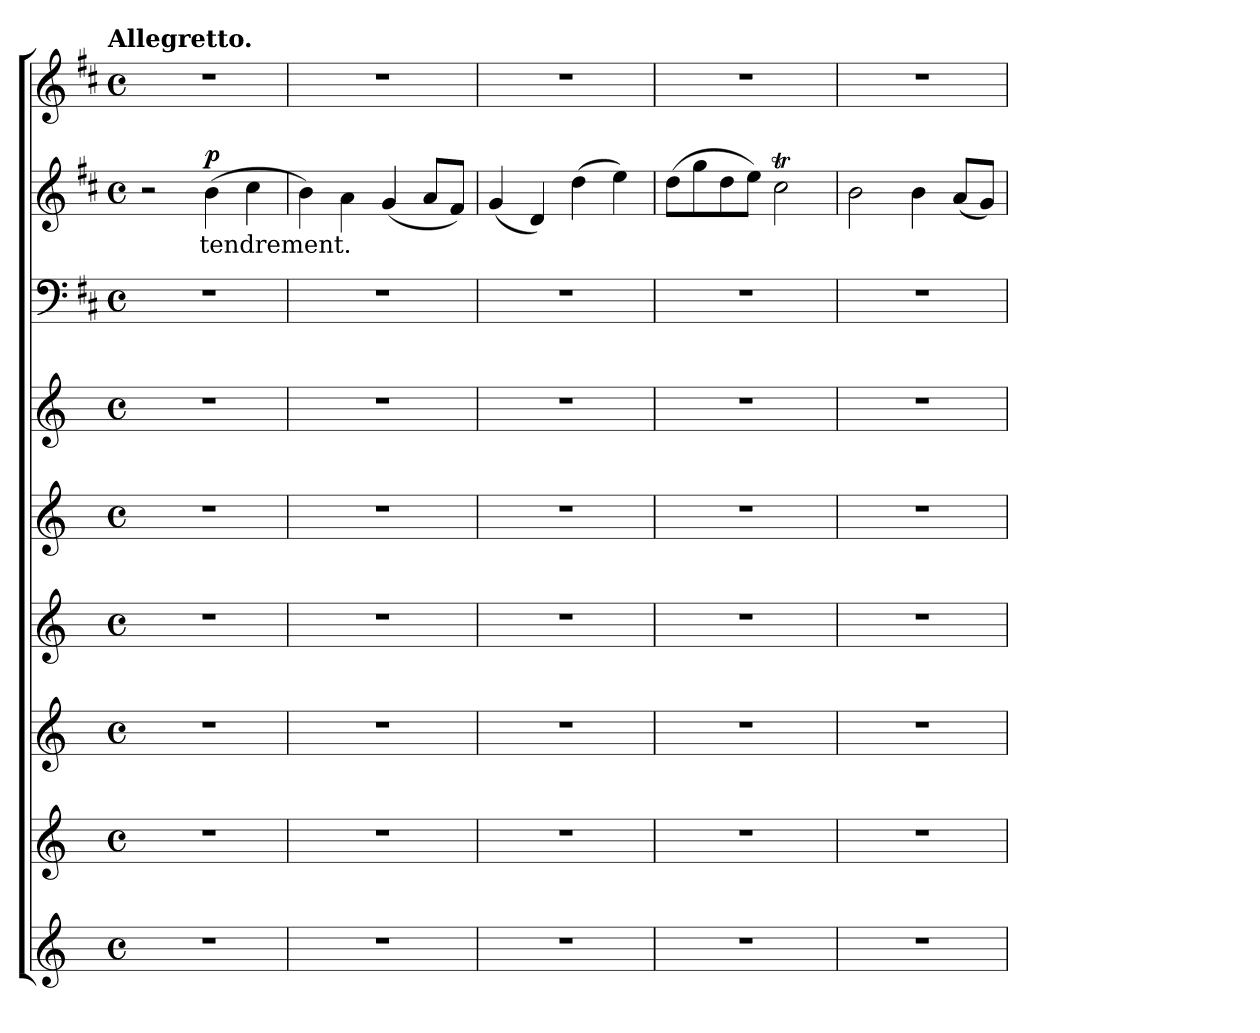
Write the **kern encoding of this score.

**kern	**kern	**kern	**kern	**kern	**kern	**kern	**kern	**text	**dynam	**kern
*part9	*part8	*part7	*part6	*part5	*part4	*part3	*part2	*part2	*part2	*part1
*staff9	*staff8	*staff7	*staff6	*staff5	*staff4	*staff3	*staff2	*staff2	*staff2	*staff1
*clefG2	*clefG2	*clefG2	*clefG2	*clefG2	*clefG2	*clefF4	*clefG2	*	*	*clefG2
*k[]	*k[]	*k[]	*k[]	*k[]	*k[]	*k[f#c#]	*k[f#c#]	*	*	*k[f#c#]
*C:	*C:	*C:	*C:	*C:	*C:	*D:	*D:	*	*	*D:
!!LO:TX:omd:t=Allegretto.
*M4/4	*M4/4	*M4/4	*M4/4	*M4/4	*M4/4	*M4/4	*M4/4	*	*	*M4/4
*met(c)	*met(c)	*met(c)	*met(c)	*met(c)	*met(c)	*met(c)	*met(c)	*	*	*met(c)
=1	=1	=1	=1	=1	=1	=1	=1	=1	=1	=1
1r	1r	1r	1r	1r	1r	1r	2r	.	.	1r
.	.	.	.	.	.	.	(4b\	tendrement.	p	.
.	.	.	.	.	.	.	4cc#\	.	.	.
=2	=2	=2	=2	=2	=2	=2	=2	=2	=2	=2
1r	1r	1r	1r	1r	1r	1r	4b\)	.	.	1r
.	.	.	.	.	.	.	4a\	.	.	.
.	.	.	.	.	.	.	(4g/	.	.	.
.	.	.	.	.	.	.	8a/L	.	.	.
.	.	.	.	.	.	.	8f#/J)	.	.	.
=3	=3	=3	=3	=3	=3	=3	=3	=3	=3	=3
1r	1r	1r	1r	1r	1r	1r	(4g/	.	.	1r
.	.	.	.	.	.	.	4d/)	.	.	.
.	.	.	.	.	.	.	(4dd\	.	.	.
.	.	.	.	.	.	.	4ee\)	.	.	.
=4	=4	=4	=4	=4	=4	=4	=4	=4	=4	=4
1r	1r	1r	1r	1r	1r	1r	(8dd\L	.	.	1r
.	.	.	.	.	.	.	8gg\	.	.	.
.	.	.	.	.	.	.	8dd\	.	.	.
.	.	.	.	.	.	.	8ee\J)	.	.	.
.	.	.	.	.	.	.	2cc#t\	.	.	.
=5	=5	=5	=5	=5	=5	=5	=5	=5	=5	=5
1r	1r	1r	1r	1r	1r	1r	2b\	.	.	1r
.	.	.	.	.	.	.	4b\	.	.	.
.	.	.	.	.	.	.	(8a/L	.	.	.
.	.	.	.	.	.	.	8g/J)	.	.	.
=	=	=	=	=	=	=	=	=	=	=
*-	*-	*-	*-	*-	*-	*-	*-	*-	*-	*-
